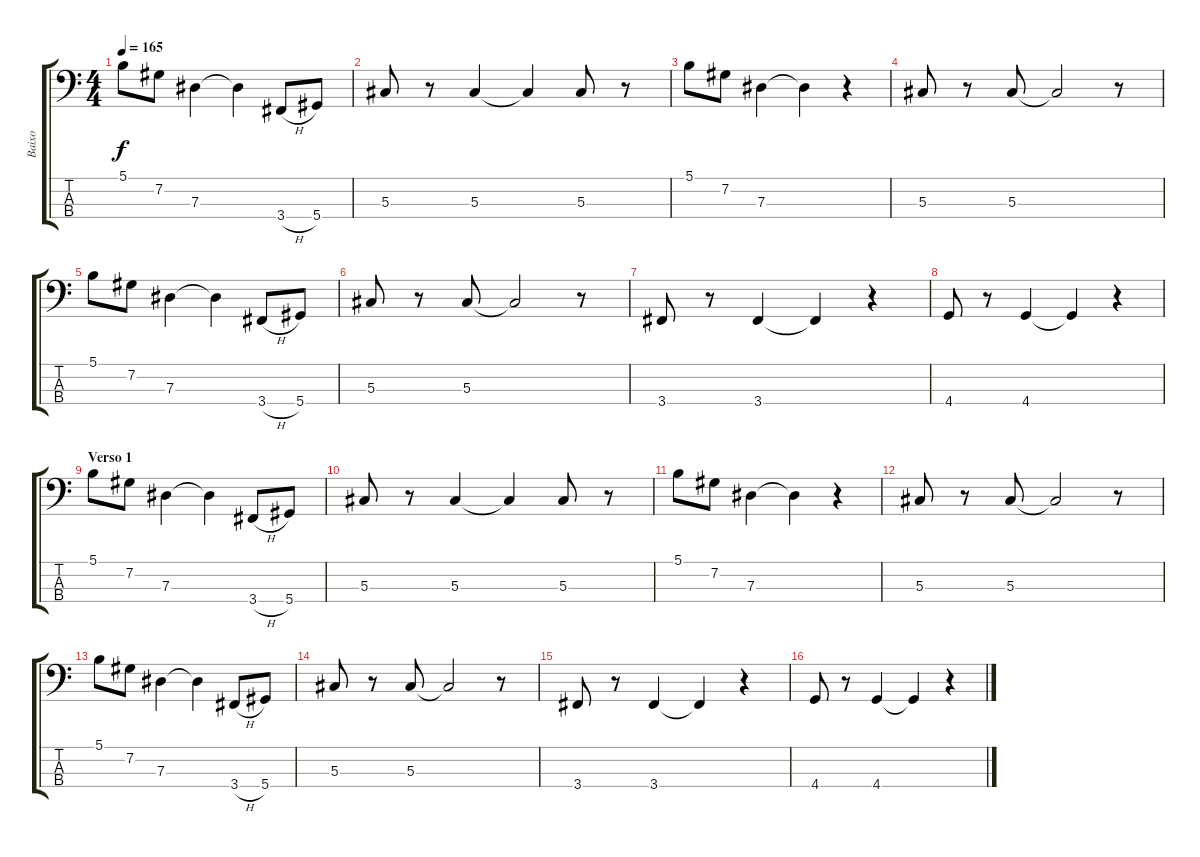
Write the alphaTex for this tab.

\track ("Baixo" "Baixo") {instrument electricbassfinger}
\staff {score tabs}
\tuning (Gb2 Db2 Ab1 Eb1) {hide}
\ts (4 4)
\tempo 165
\clef f4
\ks c
5.1.8{dy f instrument electricbassfinger} 7.2.8 7.3.4 7.3{t}.4 3.4{h}.8 5.4.8 |
5.3.8 r.8 5.3.4 5.3{t}.4 5.3.8 r.8 |
5.1.8 7.2.8 7.3.4 7.3{t}.4 r.4 |
5.3.8 r.8 5.3.8 5.3{t}.2 r.8 |
5.1.8 7.2.8 7.3.4 7.3{t}.4 3.4{h}.8 5.4.8 |
5.3.8 r.8 5.3.8 5.3{t}.2 r.8 |
3.4.8 r.8 3.4.4 3.4{t}.4 r.4 |
4.4.8 r.8 4.4.4 4.4{t}.4 r.4 |
\section ("" "Verso 1")
5.1.8 7.2.8 7.3.4 7.3{t}.4 3.4{h}.8 5.4.8 |
5.3.8 r.8 5.3.4 5.3{t}.4 5.3.8 r.8 |
5.1.8 7.2.8 7.3.4 7.3{t}.4 r.4 |
5.3.8 r.8 5.3.8 5.3{t}.2 r.8 |
5.1.8 7.2.8 7.3.4 7.3{t}.4 3.4{h}.8 5.4.8 |
5.3.8 r.8 5.3.8 5.3{t}.2 r.8 |
3.4.8 r.8 3.4.4 3.4{t}.4 r.4 |
4.4.8 r.8 4.4.4 4.4{t}.4 r.4
